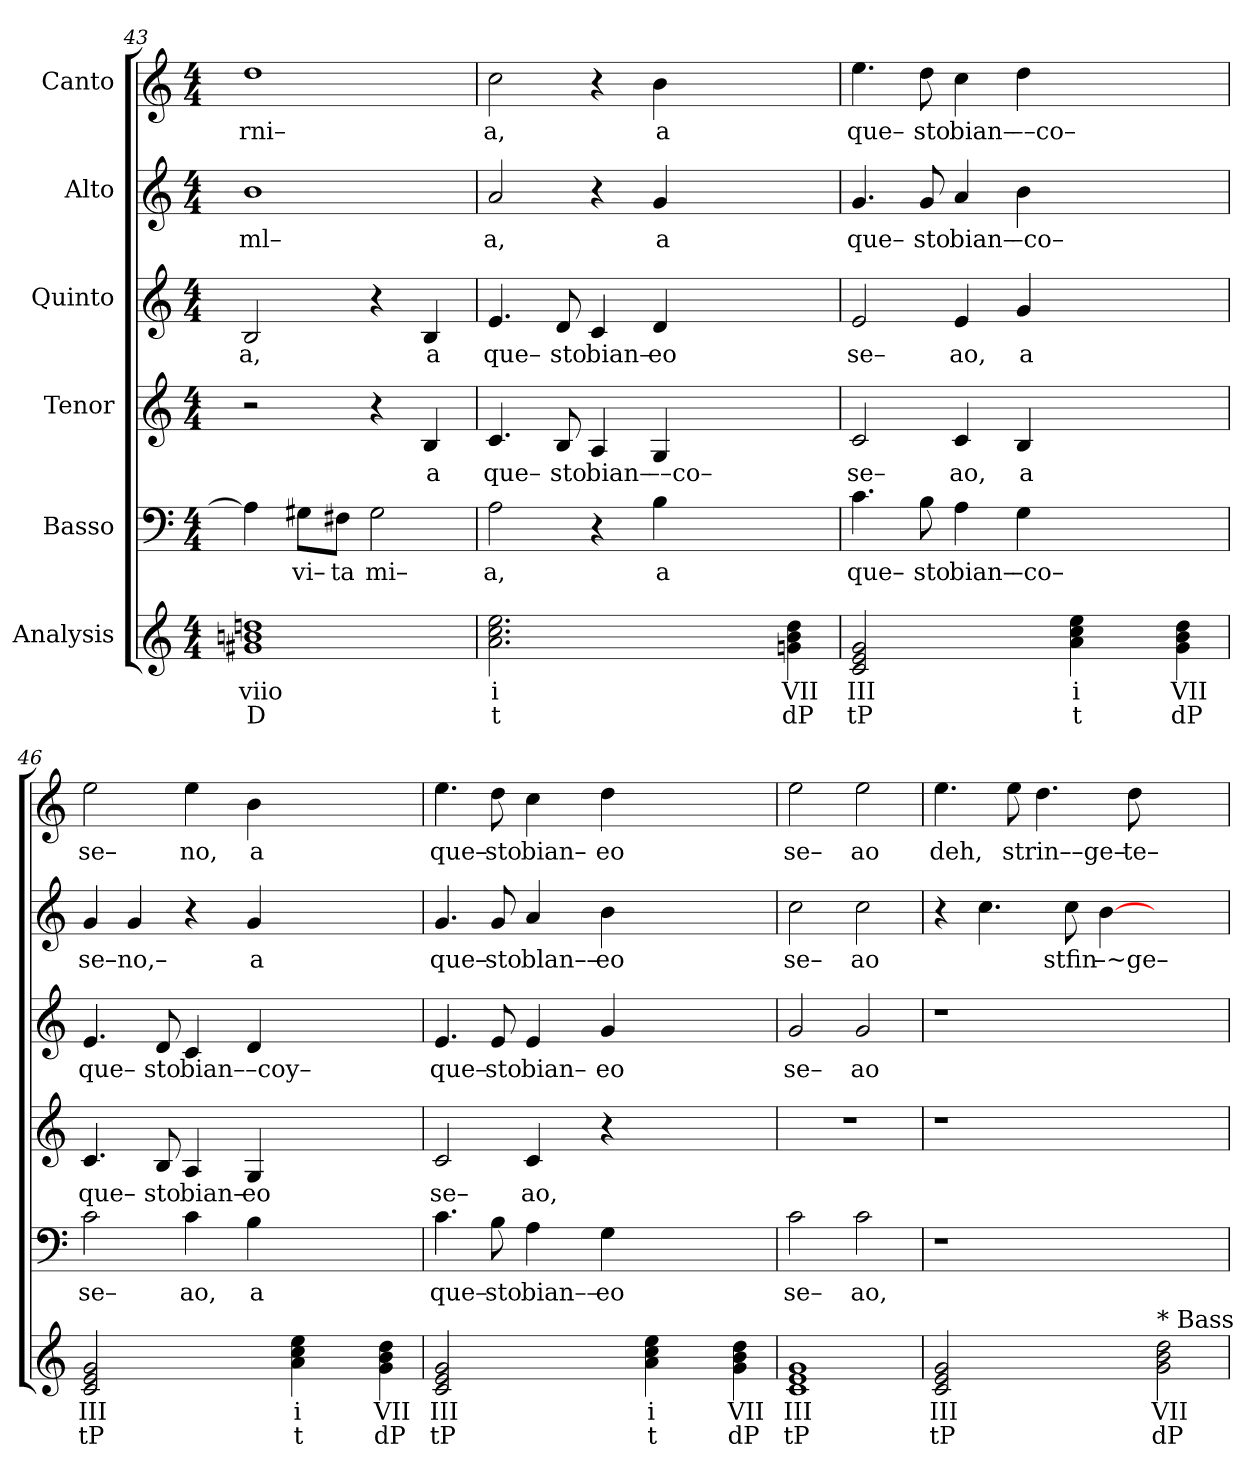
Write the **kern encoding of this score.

**kern	**text	**text	**kern	**text	**kern	**text	**kern	**text	**kern	**text	**kern	**text
*part6	*part6	*part6	*part5	*part5	*part4	*part4	*part3	*part3	*part2	*part2	*part1	*part1
*staff6	*staff6	*staff6	*staff5	*staff5	*staff4	*staff4	*staff3	*staff3	*staff2	*staff2	*staff1	*staff1
*I"Analysis	*	*	*I"Basso	*	*I"Tenor	*	*I"Quinto	*	*I"Alto	*	*I"Canto	*
*	*	*	*clefF4	*	*clefG2	*	*clefG2	*	*clefG2	*	*clefG2	*
*k[]	*	*	*k[]	*	*k[]	*	*k[]	*	*k[]	*	*k[]	*
*M4/4	*	*	*M4/4	*	*M4/4	*	*M4/4	*	*M4/4	*	*M4/4	*
=43	=43	=43	=43	=43	=43	=43	=43	=43	=43	=43	=43	=43
!	!	!	!	!	!	!	!	!LO:LY:b	!	!	!	!
!	!	!	!	!	!	!	!	!	!	!LO:LY:b	!	!
!	!	!	!	!	!	!	!	!	!	!	!	!LO:LY:b
1g#X 1bn 1ddn	viio	D	4A\]	.	2r	.	2B/	a,	1b	ml–	1dd	rni–
!	!	!	!	!LO:LY:b	!	!	!	!	!	!	!	!
.	.	.	8G#X\L	vi–	.	.	.	.	.	.	.	.
!	!	!	!	!LO:LY:b	!	!	!	!	!	!	!	!
.	.	.	8F#X\J	ta	.	.	.	.	.	.	.	.
!	!	!	!	!LO:LY:b	!	!	!	!	!	!	!	!
.	.	.	2G#\	mi–	4r	.	4r	.	.	.	.	.
!	!	!	!	!	!	!LO:LY:b	!	!	!	!	!	!
!	!	!	!	!	!	!	!	!LO:LY:b	!	!	!	!
.	.	.	.	.	4B/	a	4B/	a	.	.	.	.
=44	=44	=44	=44	=44	=44	=44	=44	=44	=44	=44	=44	=44
!	!	!	!	!LO:LY:b	!	!	!	!	!	!	!	!
!	!	!	!	!	!	!LO:LY:b	!	!	!	!	!	!
!	!	!	!	!	!	!	!	!LO:LY:b	!	!	!	!
!	!	!	!	!	!	!	!	!	!	!LO:LY:b	!	!
!	!	!	!	!	!	!	!	!	!	!	!	!LO:LY:b
2.a 2.cc 2.ee	i	t	2A\	a,	4.c/	que–	4.e/	que–	2a/	a,	2cc\	a,
!	!	!	!	!	!	!LO:LY:b	!	!	!	!	!	!
!	!	!	!	!	!	!	!	!LO:LY:b	!	!	!	!
.	.	.	.	.	8B/	sto	8d/	sto	.	.	.	.
!	!	!	!	!	!	!LO:LY:b	!	!	!	!	!	!
!	!	!	!	!	!	!	!	!LO:LY:b	!	!	!	!
.	.	.	4r	.	4A/	bian–	4c/	bian–	4r	.	4r	.
!	!	!	!	!LO:LY:b	!	!	!	!	!	!	!	!
!	!	!	!	!	!	!LO:LY:b	!	!	!	!	!	!
!	!	!	!	!	!	!	!	!LO:LY:b	!	!	!	!
!	!	!	!	!	!	!	!	!	!	!LO:LY:b	!	!
!	!	!	!	!	!	!	!	!	!	!	!	!LO:LY:b
2.ryy	.	.	4B\	a	4G/	––co–	4d/	eo	4g/	a	4b\	a
.	.	.	2.ryy	.	2.ryy	.	2.ryy	.	2.ryy	.	2.ryy	.
4gn 4b 4dd	VII	dP	.	.	.	.	.	.	.	.	.	.
=45	=45	=45	=45	=45	=45	=45	=45	=45	=45	=45	=45	=45
!	!	!	!	!LO:LY:b	!	!	!	!	!	!	!	!
!	!	!	!	!	!	!LO:LY:b	!	!	!	!	!	!
!	!	!	!	!	!	!	!	!LO:LY:b	!	!	!	!
!	!	!	!	!	!	!	!	!	!	!LO:LY:b	!	!
!	!	!	!	!	!	!	!	!	!	!	!	!LO:LY:b
2c 2e 2g	III	tP	4.c\	que–	2c/	se–	2e/	se–	4.g/	que–	4.ee\	que–
!	!	!	!	!LO:LY:b	!	!	!	!	!	!	!	!
!	!	!	!	!	!	!	!	!	!	!LO:LY:b	!	!
!	!	!	!	!	!	!	!	!	!	!	!	!LO:LY:b
.	.	.	8B\	sto	.	.	.	.	8g/	sto	8dd\	sto
!	!	!	!	!LO:LY:b	!	!	!	!	!	!	!	!
!	!	!	!	!	!	!LO:LY:b	!	!	!	!	!	!
!	!	!	!	!	!	!	!	!LO:LY:b	!	!	!	!
!	!	!	!	!	!	!	!	!	!	!LO:LY:b	!	!
!	!	!	!	!	!	!	!	!	!	!	!	!LO:LY:b
2ryy	.	.	4A\	bian–	4c/	ao,	4e/	ao,	4a/	bian–	4cc\	bian–
!	!	!	!	!LO:LY:b	!	!	!	!	!	!	!	!
!	!	!	!	!	!	!LO:LY:b	!	!	!	!	!	!
!	!	!	!	!	!	!	!	!LO:LY:b	!	!	!	!
!	!	!	!	!	!	!	!	!	!	!LO:LY:b	!	!
!	!	!	!	!	!	!	!	!	!	!	!	!LO:LY:b
.	.	.	4G\	–co–	4B/	a	4g/	a	4b\	–co–	4dd\	––co–
4a 4cc 4ee	i	t	2.ryy	.	2.ryy	.	2.ryy	.	2.ryy	.	2.ryy	.
4ryy	.	.	.	.	.	.	.	.	.	.	.	.
4g 4b 4dd	VII	dP	.	.	.	.	.	.	.	.	.	.
=46	=46	=46	=46	=46	=46	=46	=46	=46	=46	=46	=46	=46
!	!	!	!	!LO:LY:b	!	!	!	!	!	!	!	!
!	!	!	!	!	!	!LO:LY:b	!	!	!	!	!	!
!	!	!	!	!	!	!	!	!LO:LY:b	!	!	!	!
!	!	!	!	!	!	!	!	!	!	!LO:LY:b	!	!
!	!	!	!	!	!	!	!	!	!	!	!	!LO:LY:b
2c 2e 2g	III	tP	2c\	se–	4.c/	que–	4.e/	que–	4g/	se–no,–	2ee\	se–
.	.	.	.	.	.	.	.	.	4g/	.	.	.
!	!	!	!	!	!	!LO:LY:b	!	!	!	!	!	!
!	!	!	!	!	!	!	!	!LO:LY:b	!	!	!	!
.	.	.	.	.	8B/	sto	8d/	sto	.	.	.	.
!	!	!	!	!LO:LY:b	!	!	!	!	!	!	!	!
!	!	!	!	!	!	!LO:LY:b	!	!	!	!	!	!
!	!	!	!	!	!	!	!	!LO:LY:b	!	!	!	!
!	!	!	!	!	!	!	!	!	!	!	!	!LO:LY:b
2ryy	.	.	4c\	ao,	4A/	bian–	4c/	bian––coy–	4r	.	4ee\	no,
!	!	!	!	!LO:LY:b	!	!	!	!	!	!	!	!
!	!	!	!	!	!	!LO:LY:b	!	!	!	!	!	!
!	!	!	!	!	!	!	!	!	!	!LO:LY:b	!	!
!	!	!	!	!	!	!	!	!	!	!	!	!LO:LY:b
.	.	.	4B\	a	4G/	eo	4d/	.	4g/	a	4b\	a
4a 4cc 4ee	i	t	2.ryy	.	2.ryy	.	2.ryy	.	2.ryy	.	2.ryy	.
4ryy	.	.	.	.	.	.	.	.	.	.	.	.
4g 4b 4dd	VII	dP	.	.	.	.	.	.	.	.	.	.
=47	=47	=47	=47	=47	=47	=47	=47	=47	=47	=47	=47	=47
!	!	!	!	!LO:LY:b	!	!	!	!	!	!	!	!
!	!	!	!	!	!	!LO:LY:b	!	!	!	!	!	!
!	!	!	!	!	!	!	!	!LO:LY:b	!	!	!	!
!	!	!	!	!	!	!	!	!	!	!LO:LY:b	!	!
!	!	!	!	!	!	!	!	!	!	!	!	!LO:LY:b
2c 2e 2g	III	tP	4.c\	que–	2c/	se–	4.e/	que–	4.g/	que–	4.ee\	que–
!	!	!	!	!LO:LY:b	!	!	!	!	!	!	!	!
!	!	!	!	!	!	!	!	!LO:LY:b	!	!	!	!
!	!	!	!	!	!	!	!	!	!	!LO:LY:b	!	!
!	!	!	!	!	!	!	!	!	!	!	!	!LO:LY:b
.	.	.	8B\	sto	.	.	8e/	sto	8g/	sto	8dd\	sto
!	!	!	!	!LO:LY:b	!	!	!	!	!	!	!	!
!	!	!	!	!	!	!LO:LY:b	!	!	!	!	!	!
!	!	!	!	!	!	!	!	!LO:LY:b	!	!	!	!
!	!	!	!	!	!	!	!	!	!	!LO:LY:b	!	!
!	!	!	!	!	!	!	!	!	!	!	!	!LO:LY:b
2ryy	.	.	4A\	bian––	4c/	ao,	4e/	bian–	4a/	blan––	4cc\	bian–
!	!	!	!	!LO:LY:b	!	!	!	!	!	!	!	!
!	!	!	!	!	!	!	!	!LO:LY:b	!	!	!	!
!	!	!	!	!	!	!	!	!	!	!LO:LY:b	!	!
!	!	!	!	!	!	!	!	!	!	!	!	!LO:LY:b
.	.	.	4G\	eo	4r	.	4g/	eo	4b\	eo	4dd\	eo
4a 4cc 4ee	i	t	2.ryy	.	2.ryy	.	2.ryy	.	2.ryy	.	2.ryy	.
4ryy	.	.	.	.	.	.	.	.	.	.	.	.
4g 4b 4dd	VII	dP	.	.	.	.	.	.	.	.	.	.
=48	=48	=48	=48	=48	=48	=48	=48	=48	=48	=48	=48	=48
!	!	!	!	!LO:LY:b	!	!	!	!	!	!	!	!
!	!	!	!	!	!	!	!	!LO:LY:b	!	!	!	!
!	!	!	!	!	!	!	!	!	!	!LO:LY:b	!	!
!	!	!	!	!	!	!	!	!	!	!	!	!LO:LY:b
1c 1e 1g	III	tP	2c\	se–	1r	.	2g/	se–	2cc\	se–	2ee\	se–
!	!	!	!	!LO:LY:b	!	!	!	!	!	!	!	!
!	!	!	!	!	!	!	!	!LO:LY:b	!	!	!	!
!	!	!	!	!	!	!	!	!	!	!LO:LY:b	!	!
!	!	!	!	!	!	!	!	!	!	!	!	!LO:LY:b
.	.	.	2c\	ao,	.	.	2g/	ao	2cc\	ao	2ee\	ao
=49	=49	=49	=49	=49	=49	=49	=49	=49	=49	=49	=49	=49
!	!	!	!	!	!	!	!	!	!	!	!	!LO:LY:b
2c 2e 2g	III	tP	1r	.	1r	.	1r	.	4r	.	4.ee\	deh,
.	.	.	.	.	.	.	.	.	4.cc\	.	.	.
!	!	!	!	!	!	!	!	!	!	!	!	!LO:LY:b
.	.	.	.	.	.	.	.	.	.	.	8ee\	strin––ge–
2ryy	.	.	.	.	.	.	.	.	.	.	4.dd\	.
!	!	!	!	!	!	!	!	!	!	!LO:LY:b	!	!
.	.	.	.	.	.	.	.	.	8cc\	stfin	.	.
!	!	!	!	!	!	!	!	!	!	!LO:LY:b	!	!
.	.	.	.	.	.	.	.	.	[4b\	–~ge–	.	.
!	!	!	!	!	!	!	!	!	!	!	!	!LO:LY:b
.	.	.	.	.	.	.	.	.	.	.	8dd\	te–
!LO:TX:a:t=* Bass	!	!	!	!	!	!	!	!	!	!	!	!
2g 2b 2dd	VII	dP	2ryy	.	2ryy	.	2ryy	.	2ryy	.	2ryy	.
=	=	=	=	=	=	=	=	=	=	=	=	=
*-	*-	*-	*-	*-	*-	*-	*-	*-	*-	*-	*-	*-
